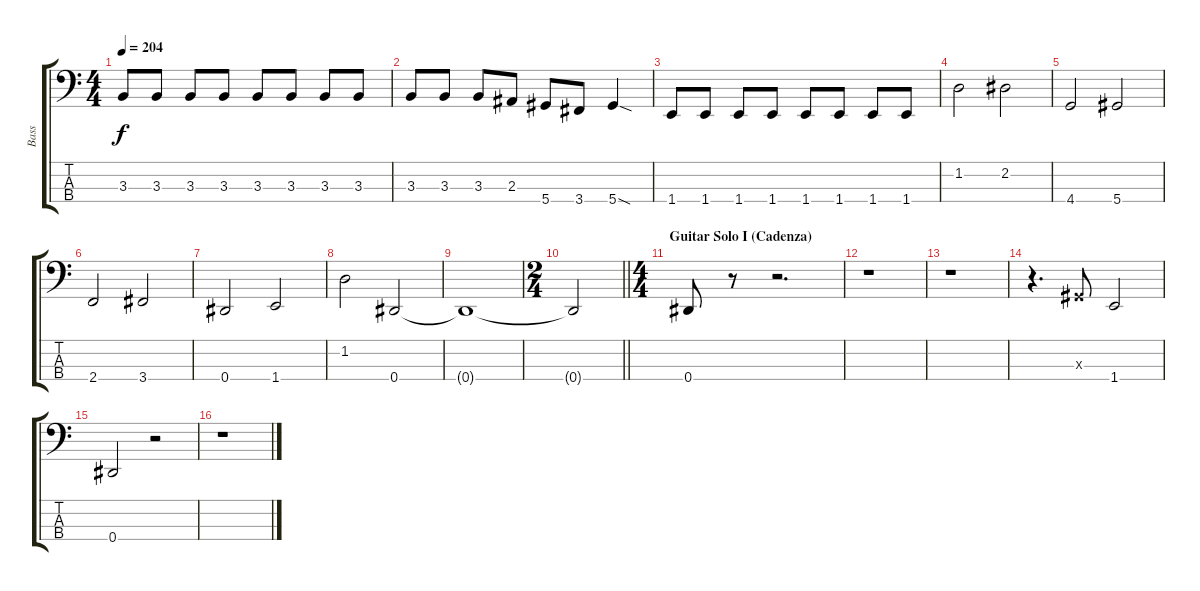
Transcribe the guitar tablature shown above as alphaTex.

\track ("Bass" "Bass") {instrument electricbasspick}
\staff {score tabs}
\tuning (Gb2 Db2 Ab1 Eb1) {hide}
\ts (4 4)
\tempo 204
\clef f4
\ks c
3.3.8{dy f} 3.3.8 3.3.8 3.3.8 3.3.8 3.3.8 3.3.8 3.3.8 |
3.3.8 3.3.8 3.3.8 2.3.8 5.4.8 3.4.8 5.4{sod}.4 |
1.4.8 1.4.8 1.4.8 1.4.8 1.4.8 1.4.8 1.4.8 1.4.8 |
1.2.2 2.2.2 |
4.4.2 5.4.2 |
2.4.2 3.4.2 |
0.4.2 1.4.2 |
1.2.2 0.4.2 |
0.4{t}.1 |
\ts (2 4)
\barLineRight lightlight
0.4{t}.2 |
\ts (4 4)
\section ("" "Guitar Solo I (Cadenza)")
0.4.8 r.8 r.2{d} |
r.1 |
r.1 |
r.4{d} 0.3{x}.8 1.4.2 |
0.4.2 r.2 |
r.1
